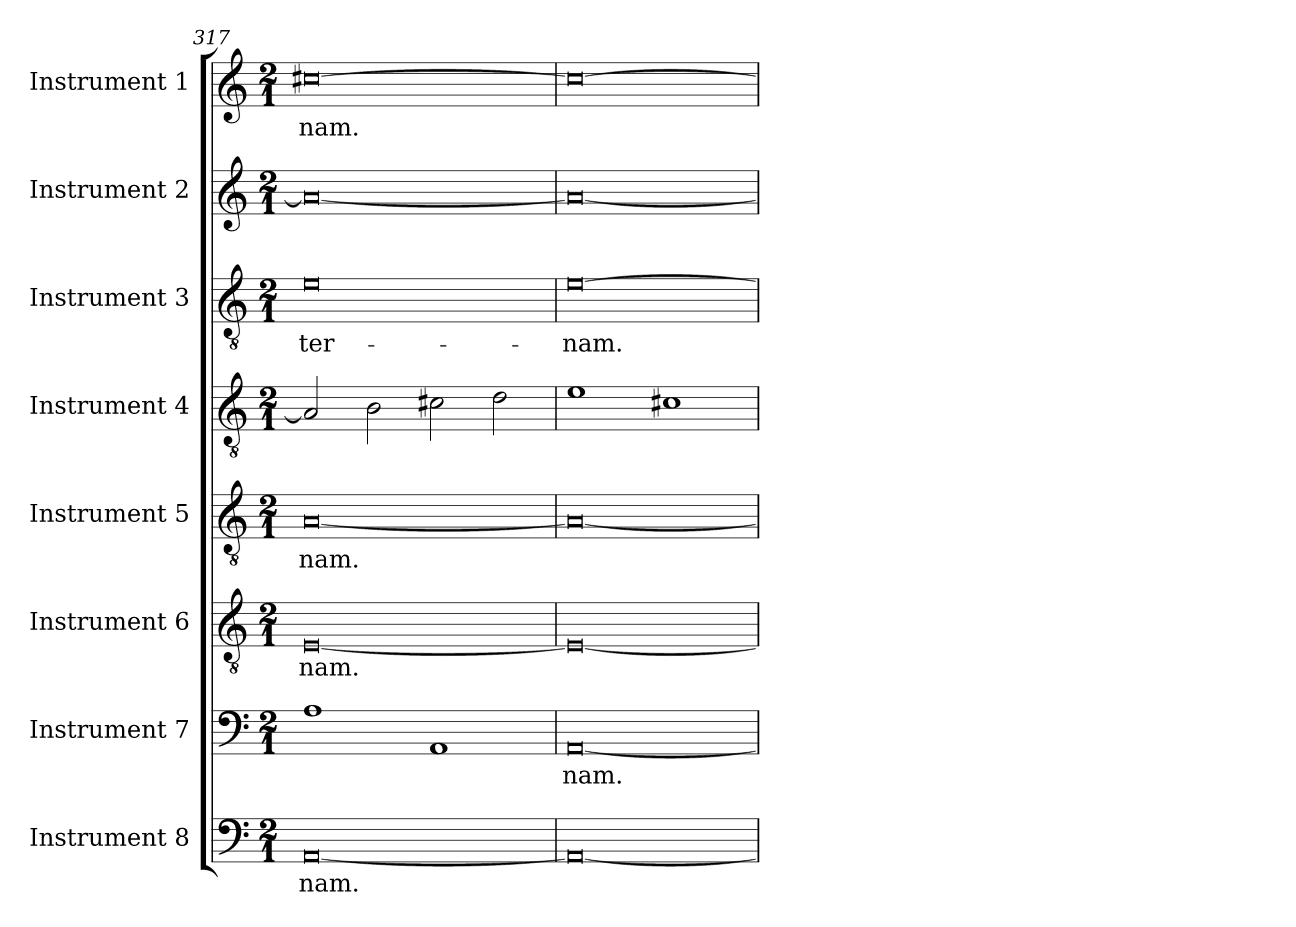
**kern	**text	**kern	**text	**kern	**text	**kern	**text	**kern	**text	**kern	**text	**kern	**text	**kern	**text
*part8	*part8	*part7	*part7	*part6	*part6	*part5	*part5	*part4	*part4	*part3	*part3	*part2	*part2	*part1	*part1
*staff8	*staff8	*staff7	*staff7	*staff6	*staff6	*staff5	*staff5	*staff4	*staff4	*staff3	*staff3	*staff2	*staff2	*staff1	*staff1
*I"Instrument 8	*	*I"Instrument 7	*	*I"Instrument 6	*	*I"Instrument 5	*	*I"Instrument 4	*	*I"Instrument 3	*	*I"Instrument 2	*	*I"Instrument 1	*
*clefF4	*	*clefF4	*	*clefGv2	*	*clefGv2	*	*clefGv2	*	*clefGv2	*	*clefG2	*	*clefG2	*
*k[]	*	*k[]	*	*k[]	*	*k[]	*	*k[]	*	*k[]	*	*k[]	*	*k[]	*
*C:	*	*C:	*	*C:	*	*C:	*	*C:	*	*C:	*	*C:	*	*C:	*
*M2/1	*	*M2/1	*	*M2/1	*	*M2/1	*	*M2/1	*	*M2/1	*	*M2/1	*	*M2/1	*
=317	=317	=317	=317	=317	=317	=317	=317	=317	=317	=317	=317	=317	=317	=317	=317
!	!LO:LY:b:cj	!	!LO:LY:b:cj	!	!LO:LY:b:cj	!	!LO:LY:b:cj	!	!LO:LY:b:cj	!	!LO:LY:b:cj	!	!LO:LY:b:cj	!	!LO:LY:b:cj
[<0AA	-nam.	1A	--	[<0E	-nam.	[<0A	-nam.	2A/]	--	0e	-ter-	0a_<	.	[>0cc#X	-nam.
!	!	!	!	!	!	!	!	!	!LO:LY:b:cj	!	!	!	!	!	!
.	.	.	.	.	.	.	.	2B\	--	.	.	.	.	.	.
!	!	!	!LO:LY:b:cj	!	!	!	!	!	!LO:LY:b:cj	!	!	!	!	!	!
.	.	1AA	--	.	.	.	.	2c#X\	--	.	.	.	.	.	.
!	!	!	!	!	!	!	!	!	!LO:LY:b:cj	!	!	!	!	!	!
.	.	.	.	.	.	.	.	2d\	--	.	.	.	.	.	.
=318	=318	=318	=318	=318	=318	=318	=318	=318	=318	=318	=318	=318	=318	=318	=318
!	!LO:LY:b:cj	!	!LO:LY:b:cj	!	!LO:LY:b:cj	!	!LO:LY:b:cj	!	!LO:LY:b:cj	!	!LO:LY:b:cj	!	!LO:LY:b:cj	!	!LO:LY:b:cj
0AA_<	.	[<0AA	-nam.	0E_<	.	0A_<	.	1e	--	[>0e	-nam.	0a_<	.	0cc#_>	.
!	!	!	!	!	!	!	!	!	!LO:LY:b:cj	!	!	!	!	!	!
.	.	.	.	.	.	.	.	1c#X	--	.	.	.	.	.	.
=	=	=	=	=	=	=	=	=	=	=	=	=	=	=	=
*-	*-	*-	*-	*-	*-	*-	*-	*-	*-	*-	*-	*-	*-	*-	*-
